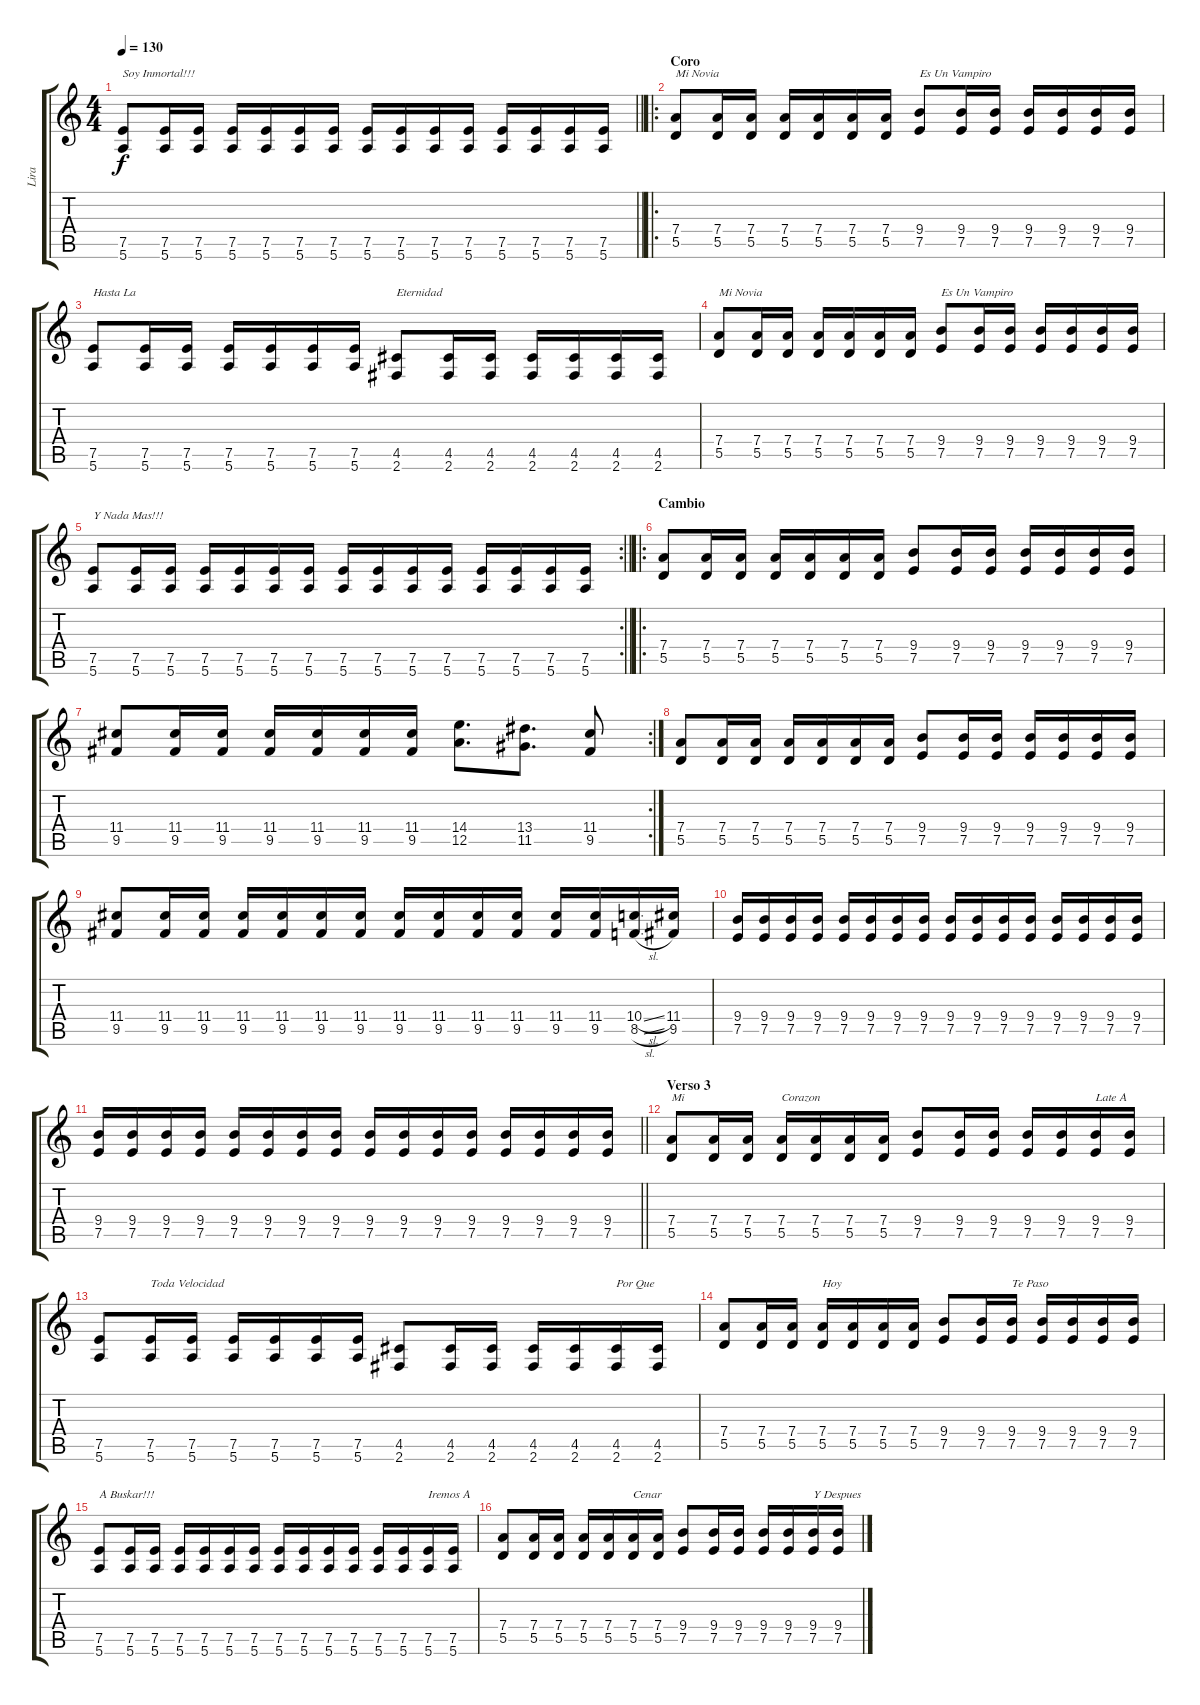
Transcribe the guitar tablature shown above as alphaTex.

\track ("Lira " "Lira ") {instrument overdrivenguitar}
\staff {score tabs}
\tuning (E4 B3 G3 D3 A2 E2) {hide}
\ts (4 4)
\tempo 130
\clef g2
\barLineRight lightlight
\ks c
(7.5 5.6).8{txt "Soy Inmortal!!!" dy f} (7.5 5.6).16 (7.5 5.6).16 (7.5 5.6).16 (7.5 5.6).16 (7.5 5.6).16 (7.5 5.6).16 (7.5 5.6).16 (7.5 5.6).16 (7.5 5.6).16 (7.5 5.6).16 (7.5 5.6).16 (7.5 5.6).16 (7.5 5.6).16 (7.5 5.6).16 |
\ro
\section ("" "Coro")
(7.4 5.5).8{txt "Mi Novia"} (7.4 5.5).16 (7.4 5.5).16 (7.4 5.5).16 (7.4 5.5).16 (7.4 5.5).16 (7.4 5.5).16 (9.4 7.5).8{txt "Es Un Vampiro"} (9.4 7.5).16 (9.4 7.5).16 (9.4 7.5).16 (9.4 7.5).16 (9.4 7.5).16 (9.4 7.5).16 |
(7.5 5.6).8{txt "Hasta La"} (7.5 5.6).16 (7.5 5.6).16 (7.5 5.6).16 (7.5 5.6).16 (7.5 5.6).16 (7.5 5.6).16 (4.5 2.6).8{txt "Eternidad"} (4.5 2.6).16 (4.5 2.6).16 (4.5 2.6).16 (4.5 2.6).16 (4.5 2.6).16 (4.5 2.6).16 |
(7.4 5.5).8{txt "Mi Novia "} (7.4 5.5).16 (7.4 5.5).16 (7.4 5.5).16 (7.4 5.5).16 (7.4 5.5).16 (7.4 5.5).16 (9.4 7.5).8{txt "Es Un Vampiro"} (9.4 7.5).16 (9.4 7.5).16 (9.4 7.5).16 (9.4 7.5).16 (9.4 7.5).16 (9.4 7.5).16 |
\rc 2
\barLineRight lightlight
(7.5 5.6).8{txt "Y Nada Mas!!!"} (7.5 5.6).16 (7.5 5.6).16 (7.5 5.6).16 (7.5 5.6).16 (7.5 5.6).16 (7.5 5.6).16 (7.5 5.6).16 (7.5 5.6).16 (7.5 5.6).16 (7.5 5.6).16 (7.5 5.6).16 (7.5 5.6).16 (7.5 5.6).16 (7.5 5.6).16 |
\ro
\section ("" "Cambio")
(7.4 5.5).8 (7.4 5.5).16 (7.4 5.5).16 (7.4 5.5).16 (7.4 5.5).16 (7.4 5.5).16 (7.4 5.5).16 (9.4 7.5).8 (9.4 7.5).16 (9.4 7.5).16 (9.4 7.5).16 (9.4 7.5).16 (9.4 7.5).16 (9.4 7.5).16 |
\rc 2
(11.4 9.5).8 (11.4 9.5).16 (11.4 9.5).16 (11.4 9.5).16 (11.4 9.5).16 (11.4 9.5).16 (11.4 9.5).16 (14.4 12.5).8{d} (13.4 11.5).8{d} (11.4 9.5).8 |
(7.4 5.5).8 (7.4 5.5).16 (7.4 5.5).16 (7.4 5.5).16 (7.4 5.5).16 (7.4 5.5).16 (7.4 5.5).16 (9.4 7.5).8 (9.4 7.5).16 (9.4 7.5).16 (9.4 7.5).16 (9.4 7.5).16 (9.4 7.5).16 (9.4 7.5).16 |
(11.4 9.5).8 (11.4 9.5).16 (11.4 9.5).16 (11.4 9.5).16 (11.4 9.5).16 (11.4 9.5).16 (11.4 9.5).16 (11.4 9.5).16 (11.4 9.5).16 (11.4 9.5).16 (11.4 9.5).16 (11.4 9.5).16 (11.4 9.5).16 (10.4{sl} 8.5{sl}).16 (11.4 9.5).16 |
(9.4 7.5).16 (9.4 7.5).16 (9.4 7.5).16 (9.4 7.5).16 (9.4 7.5).16 (9.4 7.5).16 (9.4 7.5).16 (9.4 7.5).16 (9.4 7.5).16 (9.4 7.5).16 (9.4 7.5).16 (9.4 7.5).16 (9.4 7.5).16 (9.4 7.5).16 (9.4 7.5).16 (9.4 7.5).16 |
\barLineRight lightlight
(9.4 7.5).16 (9.4 7.5).16 (9.4 7.5).16 (9.4 7.5).16 (9.4 7.5).16 (9.4 7.5).16 (9.4 7.5).16 (9.4 7.5).16 (9.4 7.5).16 (9.4 7.5).16 (9.4 7.5).16 (9.4 7.5).16 (9.4 7.5).16 (9.4 7.5).16 (9.4 7.5).16 (9.4 7.5).16 |
\section ("" "Verso 3")
(7.4 5.5).8{txt "Mi "} (7.4 5.5).16 (7.4 5.5).16 (7.4 5.5).16{txt "Corazon"} (7.4 5.5).16 (7.4 5.5).16 (7.4 5.5).16 (9.4 7.5).8 (9.4 7.5).16 (9.4 7.5).16 (9.4 7.5).16 (9.4 7.5).16 (9.4 7.5).16{txt "Late A"} (9.4 7.5).16 |
(7.5 5.6).8 (7.5 5.6).16{txt "Toda Velocidad"} (7.5 5.6).16 (7.5 5.6).16 (7.5 5.6).16 (7.5 5.6).16 (7.5 5.6).16 (4.5 2.6).8 (4.5 2.6).16 (4.5 2.6).16 (4.5 2.6).16 (4.5 2.6).16 (4.5 2.6).16{txt "Por Que"} (4.5 2.6).16 |
(7.4 5.5).8 (7.4 5.5).16 (7.4 5.5).16 (7.4 5.5).16{txt "Hoy"} (7.4 5.5).16 (7.4 5.5).16 (7.4 5.5).16 (9.4 7.5).8 (9.4 7.5).16 (9.4 7.5).16{txt "Te Paso"} (9.4 7.5).16 (9.4 7.5).16 (9.4 7.5).16 (9.4 7.5).16 |
(7.5 5.6).8{txt "A Buskar!!!"} (7.5 5.6).16 (7.5 5.6).16 (7.5 5.6).16 (7.5 5.6).16 (7.5 5.6).16 (7.5 5.6).16 (7.5 5.6).16 (7.5 5.6).16 (7.5 5.6).16 (7.5 5.6).16 (7.5 5.6).16 (7.5 5.6).16 (7.5 5.6).16{txt "Iremos A"} (7.5 5.6).16 |
(7.4 5.5).8 (7.4 5.5).16 (7.4 5.5).16 (7.4 5.5).16 (7.4 5.5).16 (7.4 5.5).16{txt "Cenar"} (7.4 5.5).16 (9.4 7.5).8 (9.4 7.5).16 (9.4 7.5).16 (9.4 7.5).16 (9.4 7.5).16 (9.4 7.5).16{txt "Y Despues"} (9.4 7.5).16
